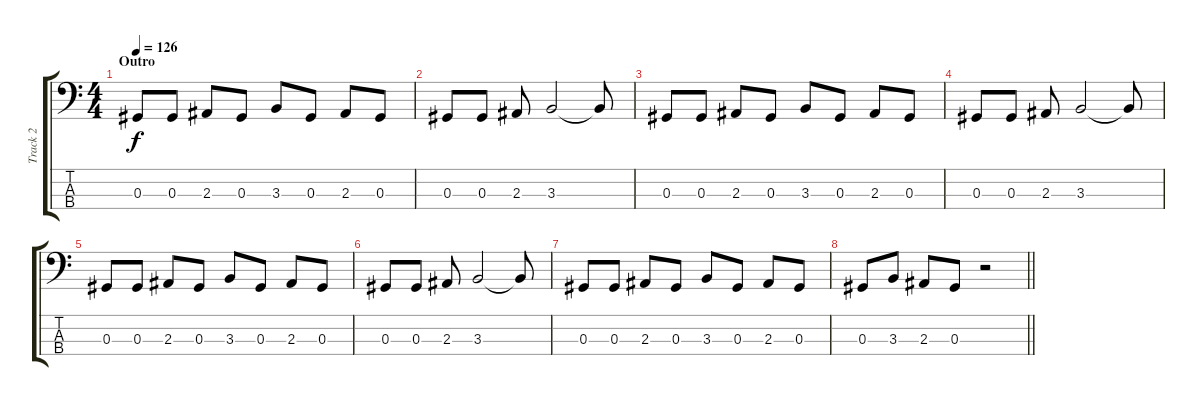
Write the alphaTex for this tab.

\track ("Track 2" "Track 2") {instrument distortionguitar}
\staff {score tabs}
\tuning (Gb2 Db2 Ab1 Eb1) {hide}
\ts (4 4)
\section ("" "Outro")
\tempo 126
\clef f4
\ks c
0.3.8{dy f} 0.3.8 2.3.8 0.3.8 3.3.8 0.3.8 2.3.8 0.3.8 |
0.3.8 0.3.8 2.3.8 3.3.2 3.3{t}.8 |
0.3.8 0.3.8 2.3.8 0.3.8 3.3.8 0.3.8 2.3.8 0.3.8 |
0.3.8 0.3.8 2.3.8 3.3.2 3.3{t}.8 |
0.3.8 0.3.8 2.3.8 0.3.8 3.3.8 0.3.8 2.3.8 0.3.8 |
0.3.8 0.3.8 2.3.8 3.3.2 3.3{t}.8 |
0.3.8 0.3.8 2.3.8 0.3.8 3.3.8 0.3.8 2.3.8 0.3.8 |
\barLineRight lightlight
0.3.8 3.3.8 2.3.8 0.3.8 r.2
